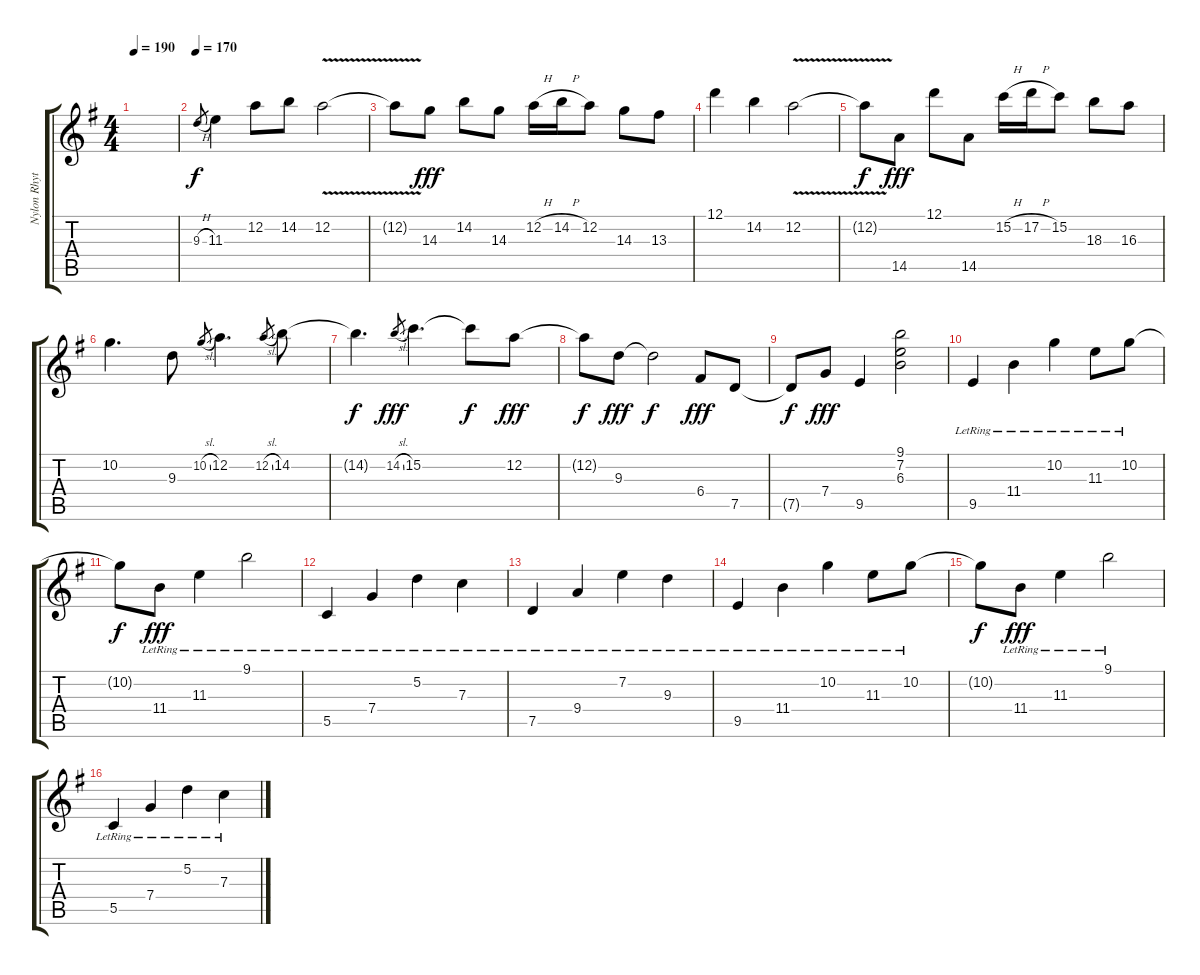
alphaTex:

\track ("Nylon Rhythm" "Nylon Rhyt") {instrument acousticguitarnylon}
\staff {score tabs}
\tuning (D4 A3 F3 C3 G2 C2) {hide}
\ts (4 4)
\tempo 190
\clef g2
\ks eminor
|
\tempo 170
9.3{h}.8{gr} 11.3.4 12.2.8 14.2.8 12.2{v}.2 |
12.2{t}.8{dy f} 14.3.8{dy fff} 14.2.8 14.3.8 12.2{h}.16 14.2{h}.16 12.2.8 14.3.8 13.3.8 |
12.1.4 14.2.4 12.2{v}.2 |
12.2{t}.8{dy f} 14.5.8{dy fff} 12.1.8 14.5.8 15.2{h}.16 17.2{h}.16 15.2.8 18.3.8 16.3.8 |
10.2.4{d} 9.3.8 10.2{sl}.8{gr} 12.2.4{d} 12.2{sl}.8{gr} 14.2.8 |
14.2{t}.4{d dy f} 14.2{sl}.8{gr dy fff} 15.2.4{d} 15.2{t}.8{dy f} 12.2.8{dy fff} |
12.2{t}.8{dy f} 9.3.8{dy fff} 9.3{t}.2{dy f} 6.4.8{dy fff} 7.5.8 |
7.5{t}.8{dy f} 7.4.8{dy fff} 9.5.4 (9.1 7.2 6.3).2 |
9.5{lr}.4 11.4{lr}.4 10.2{lr}.4 11.3{lr}.8 10.2{lr}.8 |
10.2{t}.8{dy f} 11.4{lr}.8{dy fff} 11.3{lr}.4 9.1{lr}.2 |
5.5{lr}.4 7.4{lr}.4 5.2{lr}.4 7.3{lr}.4 |
7.5{lr}.4 9.4{lr}.4 7.2{lr}.4 9.3{lr}.4 |
9.5{lr}.4 11.4{lr}.4 10.2{lr}.4 11.3{lr}.8 10.2{lr}.8 |
10.2{t}.8{dy f} 11.4{lr}.8{dy fff} 11.3{lr}.4 9.1{lr}.2 |
5.5{lr}.4 7.4{lr}.4 5.2{lr}.4 7.3{lr}.4
